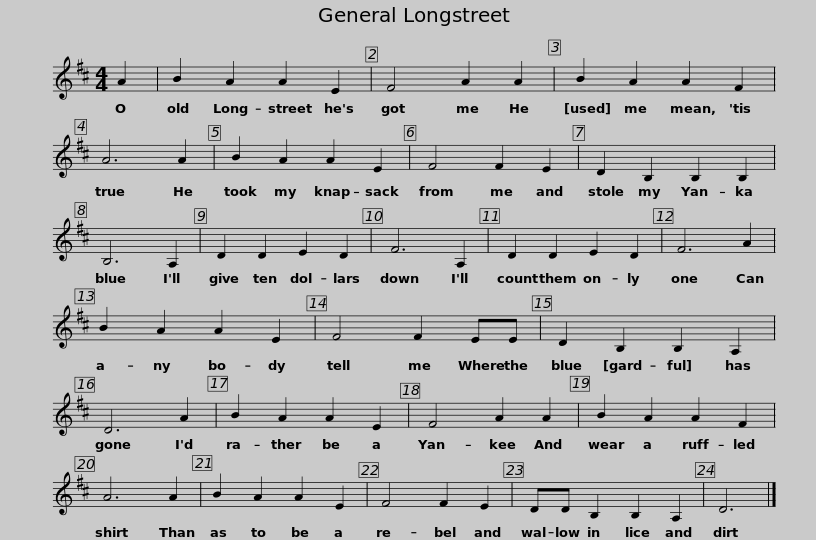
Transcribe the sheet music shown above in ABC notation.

X:1
L:1/8
M:4/4
I:linebreak $
K:D
V:1 treble
V:1
 A2 | B2 A2 A2 E2 | F4 A2 A2 | B2 A2 A2 F2 | A6 A2 | %5
 B2 A2 A2 E2 |$ F4 F2 E2 | D2 B,2 B,2 B,2 | B,6 A,2 | D2 D2 E2 D2 | %10
 F6 A,2 | D2 D2 E2 D2 | F6 A2 |$ B2 A2 A2 E2 | F4 F2 EE | %15
 D2 B,2 B,2 A,2 | D6 A2 | B2 A2 A2 E2 | F4 A2 A2 |$ B2 A2 A2 F2 | %20
 A6 A2 | B2 A2 A2 E2 | F4 F2 E2 | DD B,2 B,2 A,2 | D6 |] %25
